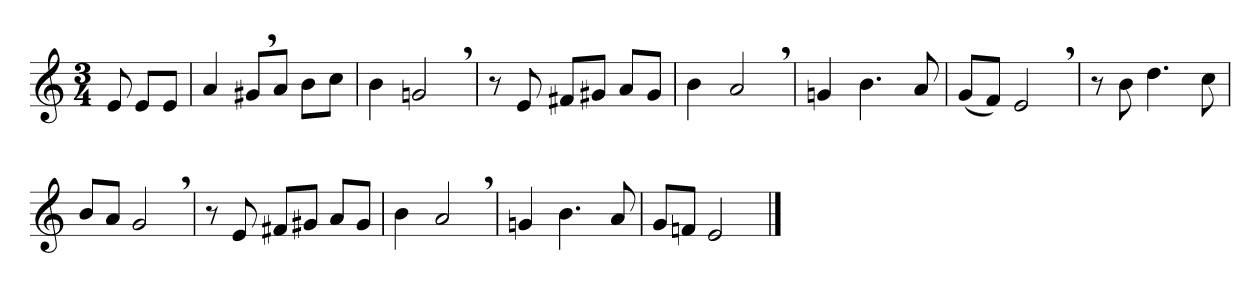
**kern
*part1
*staff1
*clefG2
*k[]
*M3/4
=
8e
8e/L
8e/J
=
4a
8g#X,/L
8a/J
8b\L
8cc\J
=
4b
2gn,
=
8r
8e
8f#X/L
8g#X/J
8a/L
8g#/J
=
4b
2a,
=
4gn
4.b
8a
=
(8g/L
8f/J)
2e,
=
8r
8b
4.dd
8cc
=
8b/L
8a/J
2g,
=
8r
8e
8f#X/L
8g#X/J
8a/L
8g#/J
=
4b
2a,
=
4gn
4.b
8a
=
8g/L
8fn/J
2e
==
*-
